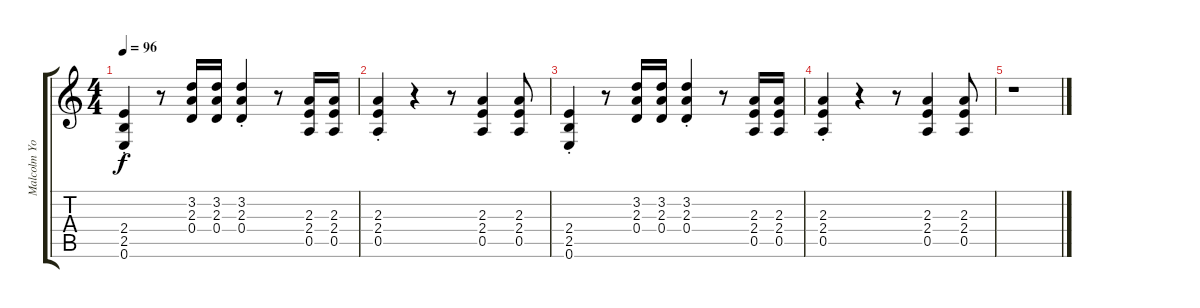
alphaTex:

\track ("Malcolm Young" "Malcolm Yo") {instrument distortionguitar}
\staff {score tabs}
\tuning (E4 B3 G3 D3 A2 E2) {hide}
\ts (4 4)
\tempo 96
\clef g2
\ks c
(2.4{st} 2.5{st} 0.6{st}).4{dy f} r.8 (3.2 2.3 0.4).16 (3.2 2.3 0.4).16 (3.2{st} 2.3{st} 0.4{st}).4 r.8 (2.3 2.4 0.5).16 (2.3 2.4 0.5).16 |
(2.3{st} 2.4{st} 0.5{st}).4 r.4 r.8 (2.3 2.4 0.5).4 (2.3 2.4 0.5).8 |
(2.4{st} 2.5{st} 0.6{st}).4 r.8 (3.2 2.3 0.4).16 (3.2 2.3 0.4).16 (3.2{st} 2.3{st} 0.4{st}).4 r.8 (2.3 2.4 0.5).16 (2.3 2.4 0.5).16 |
(2.3{st} 2.4{st} 0.5{st}).4 r.4 r.8 (2.3 2.4 0.5).4 (2.3 2.4 0.5).8 |
r.1
